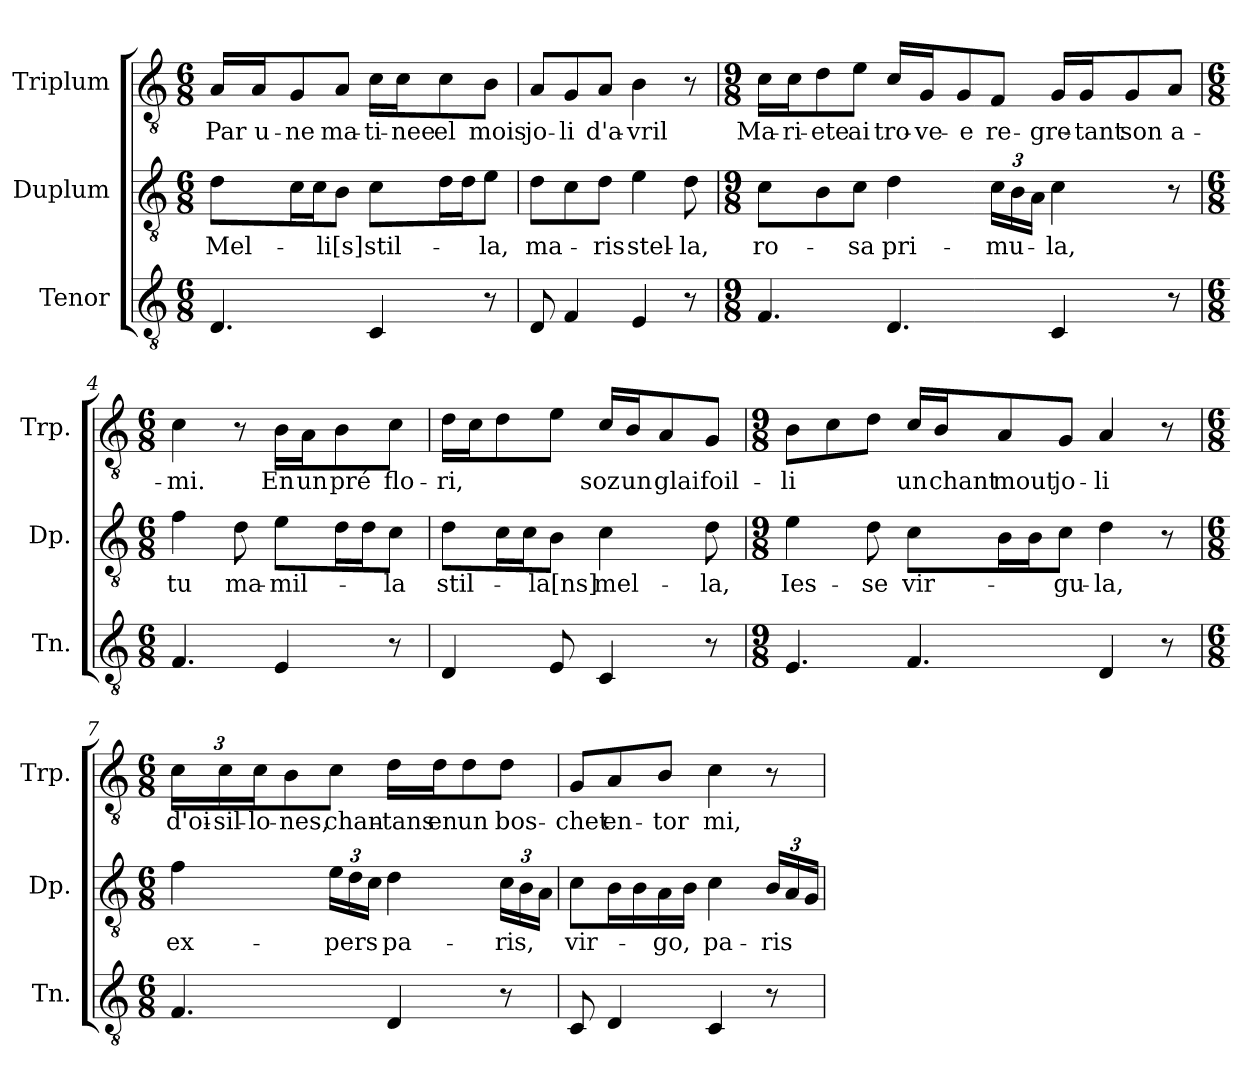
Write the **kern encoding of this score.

**kern	**kern	**text	**kern	**text
*part3	*part2	*part2	*part1	*part1
*staff3	*staff2	*staff2	*staff1	*staff1
*I"Tenor	*I"Duplum	*	*I"Triplum	*
*I'Tn.	*I'Dp.	*	*I'Trp.	*
*clefGv2	*clefGv2	*	*clefGv2	*
*k[]	*k[]	*	*k[]	*
*M6/8	*M6/8	*	*M6/8	*
=1	=1	=1	=1	=1
!	!	!LO:LY:b	!	!LO:LY:b
4.D/	8d\L	Mel-	16A/LL	Par
!	!	!	!	!LO:LY:b
.	.	.	16A/J	u-
!	!	!	!	!LO:LY:b
*	*tremolo	*	*	*
.	16c\	.	8G/	-ne
.	16c\	.	.	.
*	*Xtremolo	*	*	*
!	!	!LO:LY:b	!	!LO:LY:b
.	8B\J	-li[s]	8A/J	ma-
!	!	!LO:LY:b	!	!LO:LY:b
4C/	8c\L	stil-	16c\LL	-ti-
!	!	!	!	!LO:LY:b
.	.	.	16c\J	-nee
!	!	!	!	!LO:LY:b
*	*tremolo	*	*	*
.	16d\	.	8c\	el
.	16d\	.	.	.
*	*Xtremolo	*	*	*
!	!	!LO:LY:b	!	!LO:LY:b
8r	8e\J	-la,	8B\J	mois
=2	=2	=2	=2	=2
!	!	!LO:LY:b	!	!LO:LY:b
8D/	8d\L	ma-	8A/L	jo-
!	!	!	!	!LO:LY:b
4F/	8c\	.	8G/	-li
!	!	!LO:LY:b	!	!LO:LY:b
.	8d\J	-ris	8A/J	d'a-
!	!	!LO:LY:b	!	!LO:LY:b
4E/	4e\	stel-	4B\	-vril
!	!	!LO:LY:b	!	!
8r	8d\	-la,	8r	.
=3	=3	=3	=3	=3
*M9/8	*M9/8	*	*M9/8	*
!	!	!LO:LY:b	!	!LO:LY:b
4.F/	8c\L	ro-	16c\LL	Ma-
!	!	!	!	!LO:LY:b
.	.	.	16c\J	-ri-
!	!	!	!	!LO:LY:b
.	8B\	.	8d\	-ete
!	!	!LO:LY:b	!	!LO:LY:b
.	8c\J	-sa	8e\J	ai
!	!	!LO:LY:b	!	!LO:LY:b
4.D/	4d\	pri-	16c/LL	tro-
!	!	!	!	!LO:LY:b
.	.	.	16G/J	-ve-
!	!	!	!	!LO:LY:b
.	.	.	8G/	-e
*	*Xbrackettup	*	*	*
!	!	!LO:LY:b	!	!LO:LY:b
.	24c\LL	-mu-	8F/J	re-
.	24B\	.	.	.
.	24A\JJ	.	.	.
!	!	!LO:LY:b	!	!LO:LY:b
4C/	4c\	-la,	16G/LL	-gre-
!	!	!	!	!LO:LY:b
.	.	.	16G/J	-tant
!	!	!	!	!LO:LY:b
.	.	.	8G/	son
!	!	!	!	!LO:LY:b
8r	8r	.	8A/J	a-
!!LO:LB:g=z
=4	=4	=4	=4	=4
*M6/8	*M6/8	*	*M6/8	*
!	!	!LO:LY:b	!	!LO:LY:b
4.F/	4f\	tu	4c\	-mi.
!	!	!LO:LY:b	!	!
.	8d\	ma-	8r	.
!	!	!LO:LY:b	!	!LO:LY:b
4E/	8e\L	-mil-	16B\LL	En
!	!	!	!	!LO:LY:b
.	.	.	16A\J	un
!	!	!	!	!LO:LY:b
*	*tremolo	*	*	*
.	16d\	.	8B\	pré
.	16d\	.	.	.
*	*Xtremolo	*	*	*
!	!	!LO:LY:b	!	!LO:LY:b
8r	8c\J	-la	8c\J	flo-
=5	=5	=5	=5	=5
!	!	!LO:LY:b	!	!LO:LY:b
4D/	8d\L	stil-	16d\LL	-ri,
.	.	.	16c\J	.
*	*tremolo	*	*	*
.	16c\	.	8d\	.
.	16c\	.	.	.
*	*Xtremolo	*	*	*
!	!	!LO:LY:b	!	!
8E/	8B\J	-la[ns]	8e\J	.
!	!	!LO:LY:b	!	!LO:LY:b
4C/	4c\	mel-	16c/LL	soz
!	!	!	!	!LO:LY:b
.	.	.	16B/J	un
!	!	!	!	!LO:LY:b
.	.	.	8A/	glai
!	!	!LO:LY:b	!	!LO:LY:b
8r	8d\	-la,	8G/J	foil-
=6	=6	=6	=6	=6
*M9/8	*M9/8	*	*M9/8	*
!	!	!LO:LY:b	!	!LO:LY:b
4.E/	4e\	Ies-	8B\L	-li
.	.	.	8c\	.
!	!	!LO:LY:b	!	!
.	8d\	-se	8d\J	.
!	!	!LO:LY:b	!	!LO:LY:b
4.F/	8c\L	vir-	16c/LL	un
!	!	!	!	!LO:LY:b
.	.	.	16B/J	chant
!	!	!	!	!LO:LY:b
*	*tremolo	*	*	*
.	16B\	.	8A/	mout
.	16B\	.	.	.
*	*Xtremolo	*	*	*
!	!	!LO:LY:b	!	!LO:LY:b
.	8c\J	-gu-	8G/J	jo-
!	!	!LO:LY:b	!	!LO:LY:b
4D/	4d\	-la,	4A/	-li
8r	8r	.	8r	.
!!LO:LB:g=z
=7	=7	=7	=7	=7
*M6/8	*M6/8	*	*M6/8	*
!	!	!LO:LY:b	!	!
*	*	*	*Xbrackettup	*
!	!	!	!	!LO:LY:b
4.F/	4f\	ex-	24c\LL	d'oi-
!	!	!	!	!LO:LY:b
.	.	.	24c\	-sil-
!	!	!	!	!LO:LY:b
.	.	.	24c\J	-lo-
!	!	!	!	!LO:LY:b
.	.	.	8B\	-nes,
!	!	!LO:LY:b	!	!LO:LY:b
.	24e\LL	-pers	8c\J	chan-
.	24d\	.	.	.
.	24c\JJ	.	.	.
!	!	!LO:LY:b	!	!LO:LY:b
4D/	4d\	pa-	16d\LL	-tans
!	!	!	!	!LO:LY:b
.	.	.	16d\J	en
!	!	!	!	!LO:LY:b
.	.	.	8d\	un
!	!	!LO:LY:b	!	!LO:LY:b
8r	24c\LL	-ris,	8d\J	bos-
.	24B\	.	.	.
.	24A\JJ	.	.	.
=8	=8	=8	=8	=8
!	!	!LO:LY:b	!	!LO:LY:b
8C/	8c\L	vir-	8G/L	-chet
!	!	!	!	!LO:LY:b
*	*tremolo	*	*	*
4D/	16B\	.	8A/	en-
.	16B\	.	.	.
*	*Xtremolo	*	*	*
!	!	!LO:LY:b	!	!LO:LY:b
.	16A\L	-go,	8B/J	-tor
.	16B\JJ	.	.	.
!	!	!LO:LY:b	!	!LO:LY:b
4C/	4c\	pa-	4c\	mi,
!	!	!LO:LY:b	!	!
8r	24B/LL	-ris	8r	.
.	24A/	.	.	.
.	24G/JJ	.	.	.
=	=	=	=	=
*-	*-	*-	*-	*-
